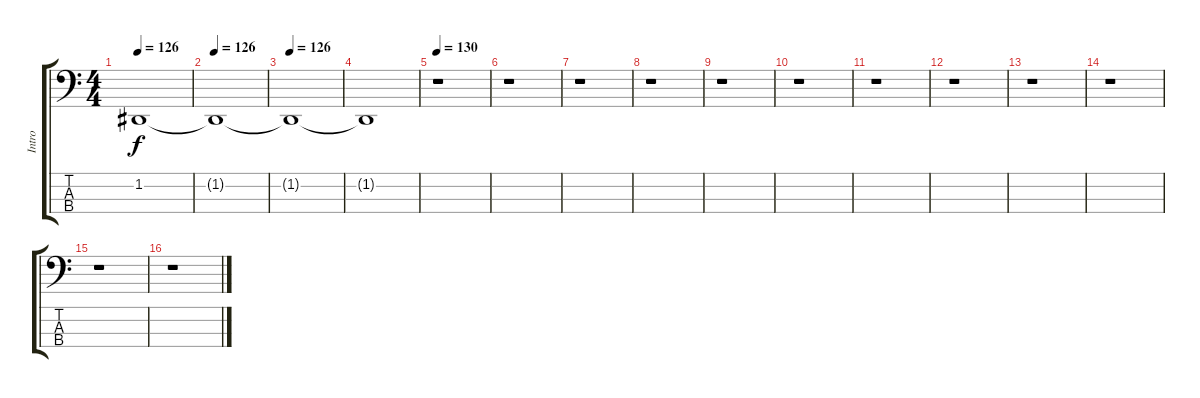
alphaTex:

\track ("Intro" "Intro") {instrument lead2sawtooth}
\staff {score tabs}
\tuning (G2 D2 A1 E1) {hide}
\ts (4 4)
\tempo 126
\clef f4
\ks c
1.2{t}.1{dy f} |
\tempo 126
1.2{t}.1 |
\tempo 126
1.2{t}.1 |
1.2{t}.1 |
\tempo 130
r.1 |
r.1 |
r.1 |
r.1 |
r.1 |
r.1 |
r.1 |
r.1 |
r.1 |
r.1 |
r.1 |
r.1
